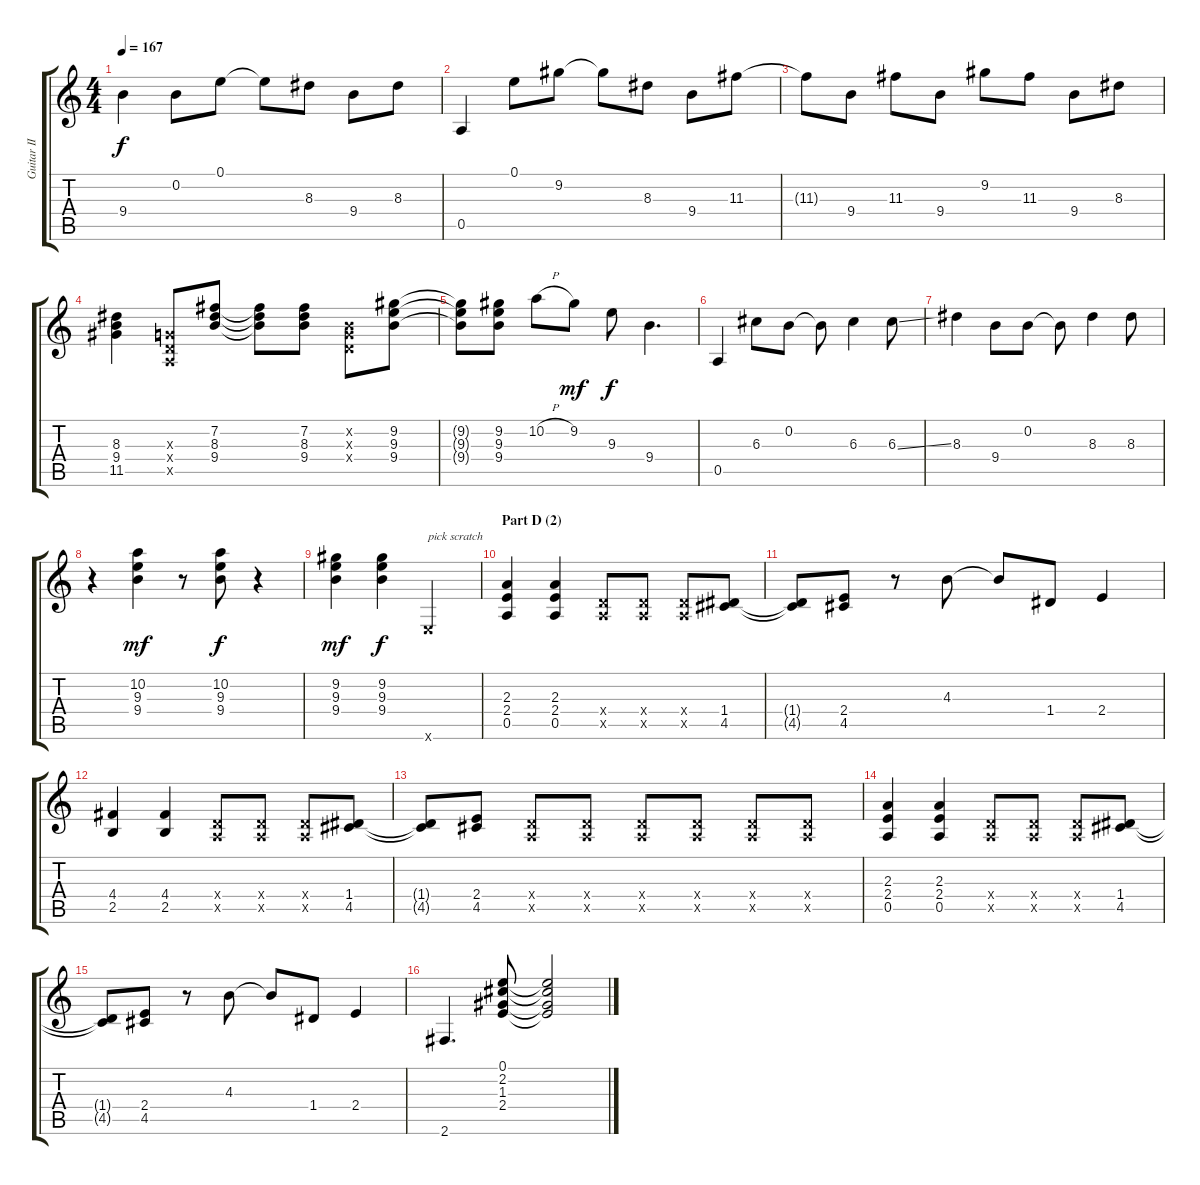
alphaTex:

\track ("Guitar II (Ken)" "Guitar II ") {mute instrument electricguitarclean}
\staff {score tabs}
\tuning (E4 B3 G3 D3 A2 E2) {hide}
\ts (4 4)
\tempo 167
\clef g2
\ks c
9.4.4{dy f} 0.2.8 0.1.8 0.1{t}.8 8.3.8 9.4.8 8.3.8 |
0.5.4 0.1.8 9.2.8 9.2{t}.8 8.3.8 9.4.8 11.3.8 |
11.3{t}.8 9.4.8 11.3.8 9.4.8 9.2.8 11.3.8 9.4.8 8.3.8 |
(8.3 9.4 11.5).4 (0.3{x} 0.4{x} 0.5{x}).8 (7.2 8.3 9.4).8 (7.2{t} 8.3{t} 9.4{t}).8 (7.2 8.3 9.4).8 (0.2{x} 0.3{x} 0.4{x}).8 (9.2 9.3 9.4).8 |
(9.2{t} 9.3{t} 9.4{t}).8 (9.2 9.3 9.4).8 10.2{h}.8 9.2.8{dy mf} 9.3.8{dy f} 9.4.4{d} |
0.5.4 6.3.8 0.2.8 0.2{t}.8 6.3.4 6.3{ss}.8 |
8.3.4 9.4.8 0.2.8 0.2{t}.8 8.3.4 8.3.8 |
r.4 (10.2 9.3 9.4).4{dy mf} r.8 (10.2 9.3 9.4).8{dy f} r.4 |
(9.2 9.3 9.4).4{dy mf} (9.2 9.3 9.4).4{dy f} 0.6{x}.2{txt "pick scratch" instrument distortionguitar} |
\section ("" "Part D (2)")
(2.3 2.4 0.5).4 (2.3 2.4 0.5).4 (0.4{x} 0.5{x}).8 (0.4{x} 0.5{x}).8 (0.4{x} 0.5{x}).8 (1.4 4.5).8 |
(1.4{t} 4.5{t}).8 (2.4 4.5).8 r.8 4.3.8 4.3{t}.8 1.4.8 2.4.4 |
(4.4 2.5).4 (4.4 2.5).4 (0.4{x} 0.5{x}).8 (0.4{x} 0.5{x}).8 (0.4{x} 0.5{x}).8 (1.4 4.5).8 |
(1.4{t} 4.5{t}).8 (2.4 4.5).8 (0.4{x} 0.5{x}).8 (0.4{x} 0.5{x}).8 (0.4{x} 0.5{x}).8 (0.4{x} 0.5{x}).8 (0.4{x} 0.5{x}).8 (0.4{x} 0.5{x}).8 |
(2.3 2.4 0.5).4 (2.3 2.4 0.5).4 (0.4{x} 0.5{x}).8 (0.4{x} 0.5{x}).8 (0.4{x} 0.5{x}).8 (1.4 4.5).8 |
(1.4{t} 4.5{t}).8 (2.4 4.5).8 r.8 4.3.8 4.3{t}.8 1.4.8 2.4.4 |
2.6.4{d} (0.1 2.2 1.3 2.4).8 (0.1{t} 2.2{t} 1.3{t} 2.4{t}).2
